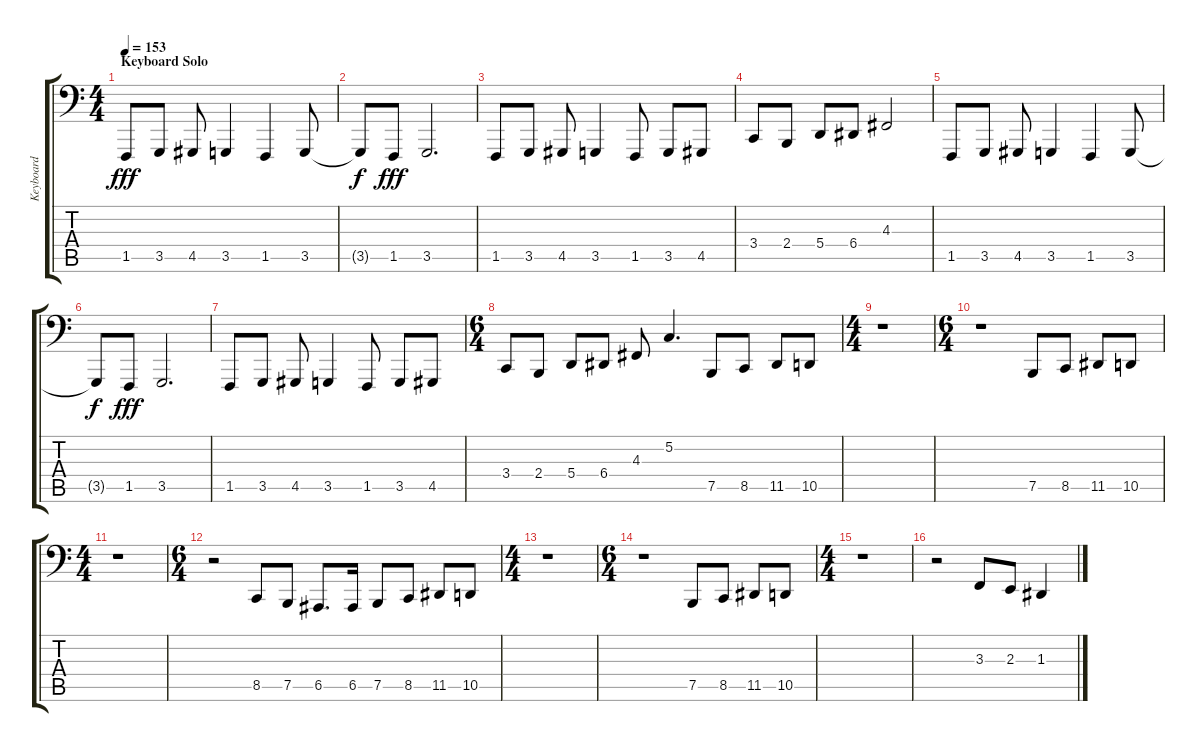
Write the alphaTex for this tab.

\track ("Keyboard" "Keyboard") {instrument lead1square}
\staff {score tabs}
\tuning (C3 G2 D2 A1 E1 B0) {hide}
\ts (4 4)
\section ("" "Keyboard Solo")
\tempo 153
\clef f4
\ks c
1.5.8{dy fff} 3.5.8 4.5.8 3.5.4 1.5.4 3.5.8 |
3.5{t}.8{dy f} 1.5.8{dy fff} 3.5.2{d} |
1.5.8 3.5.8 4.5.8 3.5.4 1.5.8 3.5.8 4.5.8 |
3.4.8 2.4.8 5.4.8 6.4.8 4.3.2 |
1.5.8 3.5.8 4.5.8 3.5.4 1.5.4 3.5.8 |
3.5{t}.8{dy f} 1.5.8{dy fff} 3.5.2{d} |
1.5.8 3.5.8 4.5.8 3.5.4 1.5.8 3.5.8 4.5.8 |
\ts (6 4)
3.4.8 2.4.8 5.4.8 6.4.8 4.3.8 5.2.4{d} 7.5.8 8.5.8 11.5.8 10.5.8 |
\ts (4 4)
r.1 |
\ts (6 4)
r.1 7.5.8 8.5.8 11.5.8 10.5.8 |
\ts (4 4)
r.1 |
\ts (6 4)
r.2 8.5.8 7.5.8 6.5.8{d} 6.5.16 7.5.8 8.5.8 11.5.8 10.5.8 |
\ts (4 4)
r.1 |
\ts (6 4)
r.1 7.5.8 8.5.8 11.5.8 10.5.8 |
\ts (4 4)
r.1 |
r.2 3.3.8 2.3.8 1.3.4
